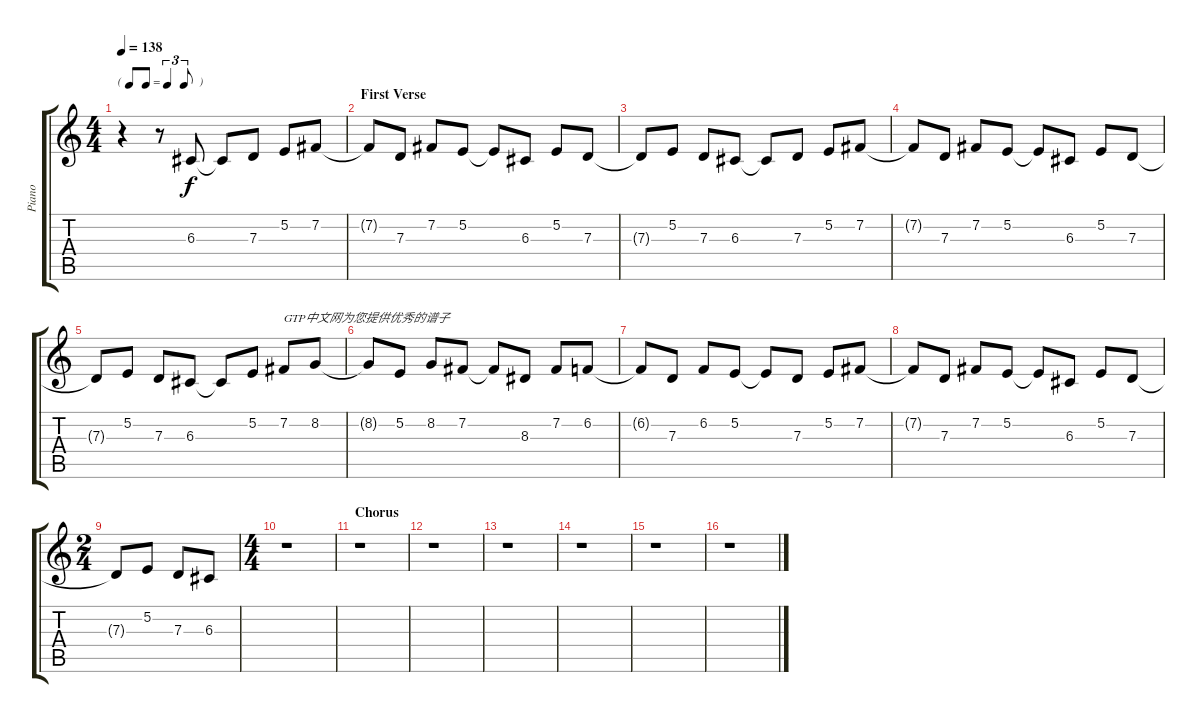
\track ("Piano" "Piano") {instrument acousticgrandpiano}
\staff {score tabs}
\tuning (E4 B3 G3 D3 A2 E2) {hide}
\ts (4 4)
\tf triplet8th
\tempo 138
\clef g2
\ks c
r.4{dy f} r.8 6.3.8 6.3{t}.8 7.3.8 5.2.8 7.2.8 |
\section ("" "First Verse")
7.2{t}.8 7.3.8 7.2.8 5.2.8 5.2{t}.8 6.3.8 5.2.8 7.3.8 |
7.3{t}.8 5.2.8 7.3.8 6.3.8 6.3{t}.8 7.3.8 5.2.8 7.2.8 |
7.2{t}.8 7.3.8 7.2.8 5.2.8 5.2{t}.8 6.3.8 5.2.8 7.3.8 |
7.3{t}.8 5.2.8 7.3.8 6.3.8 6.3{t}.8 5.2.8 7.2.8{txt "GTP中文网为您提供优秀的谱子"} 8.2.8 |
8.2{t}.8 5.2.8 8.2.8 7.2.8 7.2{t}.8 8.3.8 7.2.8 6.2.8 |
6.2{t}.8 7.3.8 6.2.8 5.2.8 5.2{t}.8 7.3.8 5.2.8 7.2.8 |
7.2{t}.8 7.3.8 7.2.8 5.2.8 5.2{t}.8 6.3.8 5.2.8 7.3.8 |
\ts (2 4)
7.3{t}.8 5.2.8 7.3.8 6.3.8 |
\ts (4 4)
r.1 |
\section ("" "Chorus")
r.1 |
r.1 |
r.1 |
r.1 |
r.1 |
r.1
